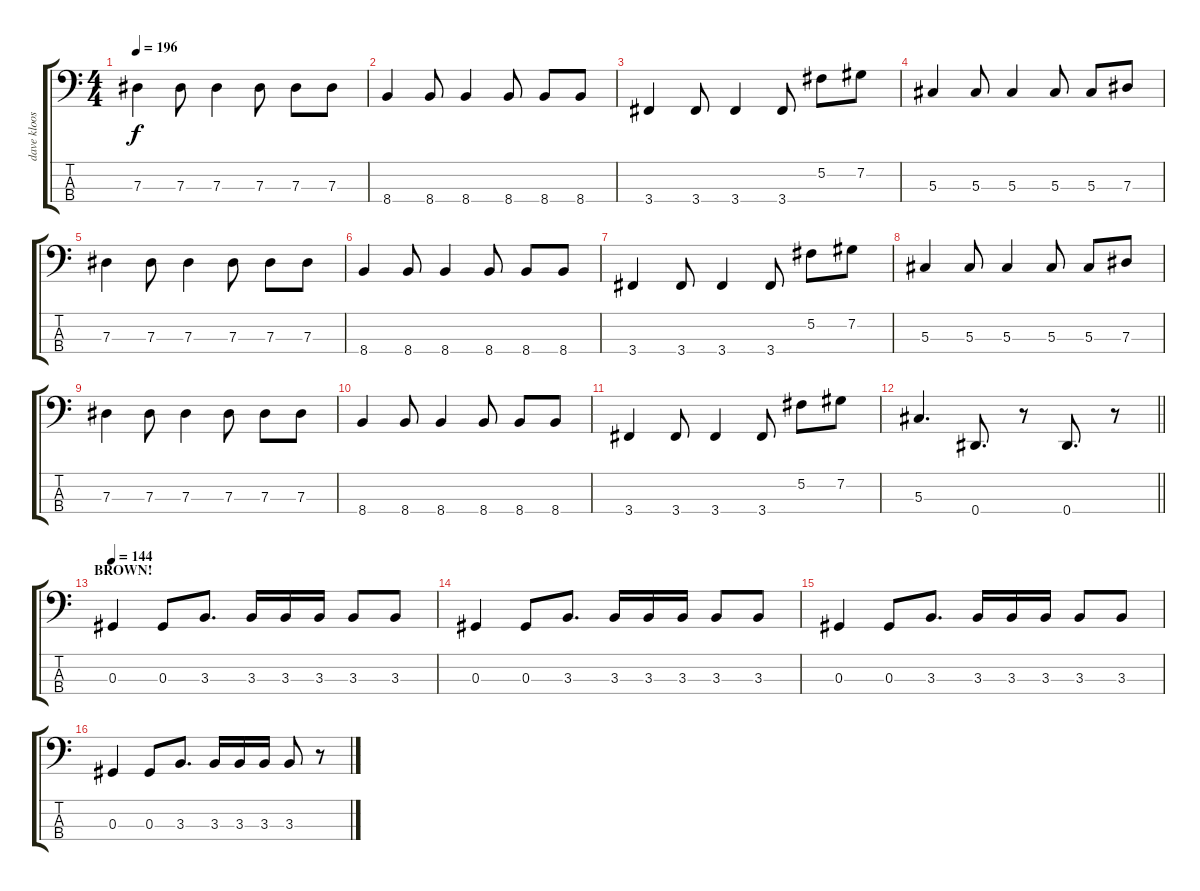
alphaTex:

\track ("dave kloos" "dave kloos") {instrument electricbasspick}
\staff {score tabs}
\tuning (Gb2 Db2 Ab1 Eb1) {hide}
\ts (4 4)
\tempo 196
\clef f4
\ks c
7.3.4{dy f} 7.3.8 7.3.4 7.3.8 7.3.8 7.3.8 |
8.4.4 8.4.8 8.4.4 8.4.8 8.4.8 8.4.8 |
3.4.4 3.4.8 3.4.4 3.4.8 5.2.8 7.2.8 |
5.3.4 5.3.8 5.3.4 5.3.8 5.3.8 7.3.8 |
7.3.4 7.3.8 7.3.4 7.3.8 7.3.8 7.3.8 |
8.4.4 8.4.8 8.4.4 8.4.8 8.4.8 8.4.8 |
3.4.4 3.4.8 3.4.4 3.4.8 5.2.8 7.2.8 |
5.3.4 5.3.8 5.3.4 5.3.8 5.3.8 7.3.8 |
7.3.4 7.3.8 7.3.4 7.3.8 7.3.8 7.3.8 |
8.4.4 8.4.8 8.4.4 8.4.8 8.4.8 8.4.8 |
3.4.4 3.4.8 3.4.4 3.4.8 5.2.8 7.2.8 |
\barLineRight lightlight
5.3.4{d} 0.4.8{d} r.8 0.4.8{d} r.8 |
\section ("" "BROWN!")
\tempo 144
0.3.4 0.3.8 3.3.8{d} 3.3.16 3.3.16 3.3.16 3.3.8 3.3.8 |
0.3.4 0.3.8 3.3.8{d} 3.3.16 3.3.16 3.3.16 3.3.8 3.3.8 |
0.3.4 0.3.8 3.3.8{d} 3.3.16 3.3.16 3.3.16 3.3.8 3.3.8 |
0.3.4 0.3.8 3.3.8{d} 3.3.16 3.3.16 3.3.16 3.3.8 r.8
